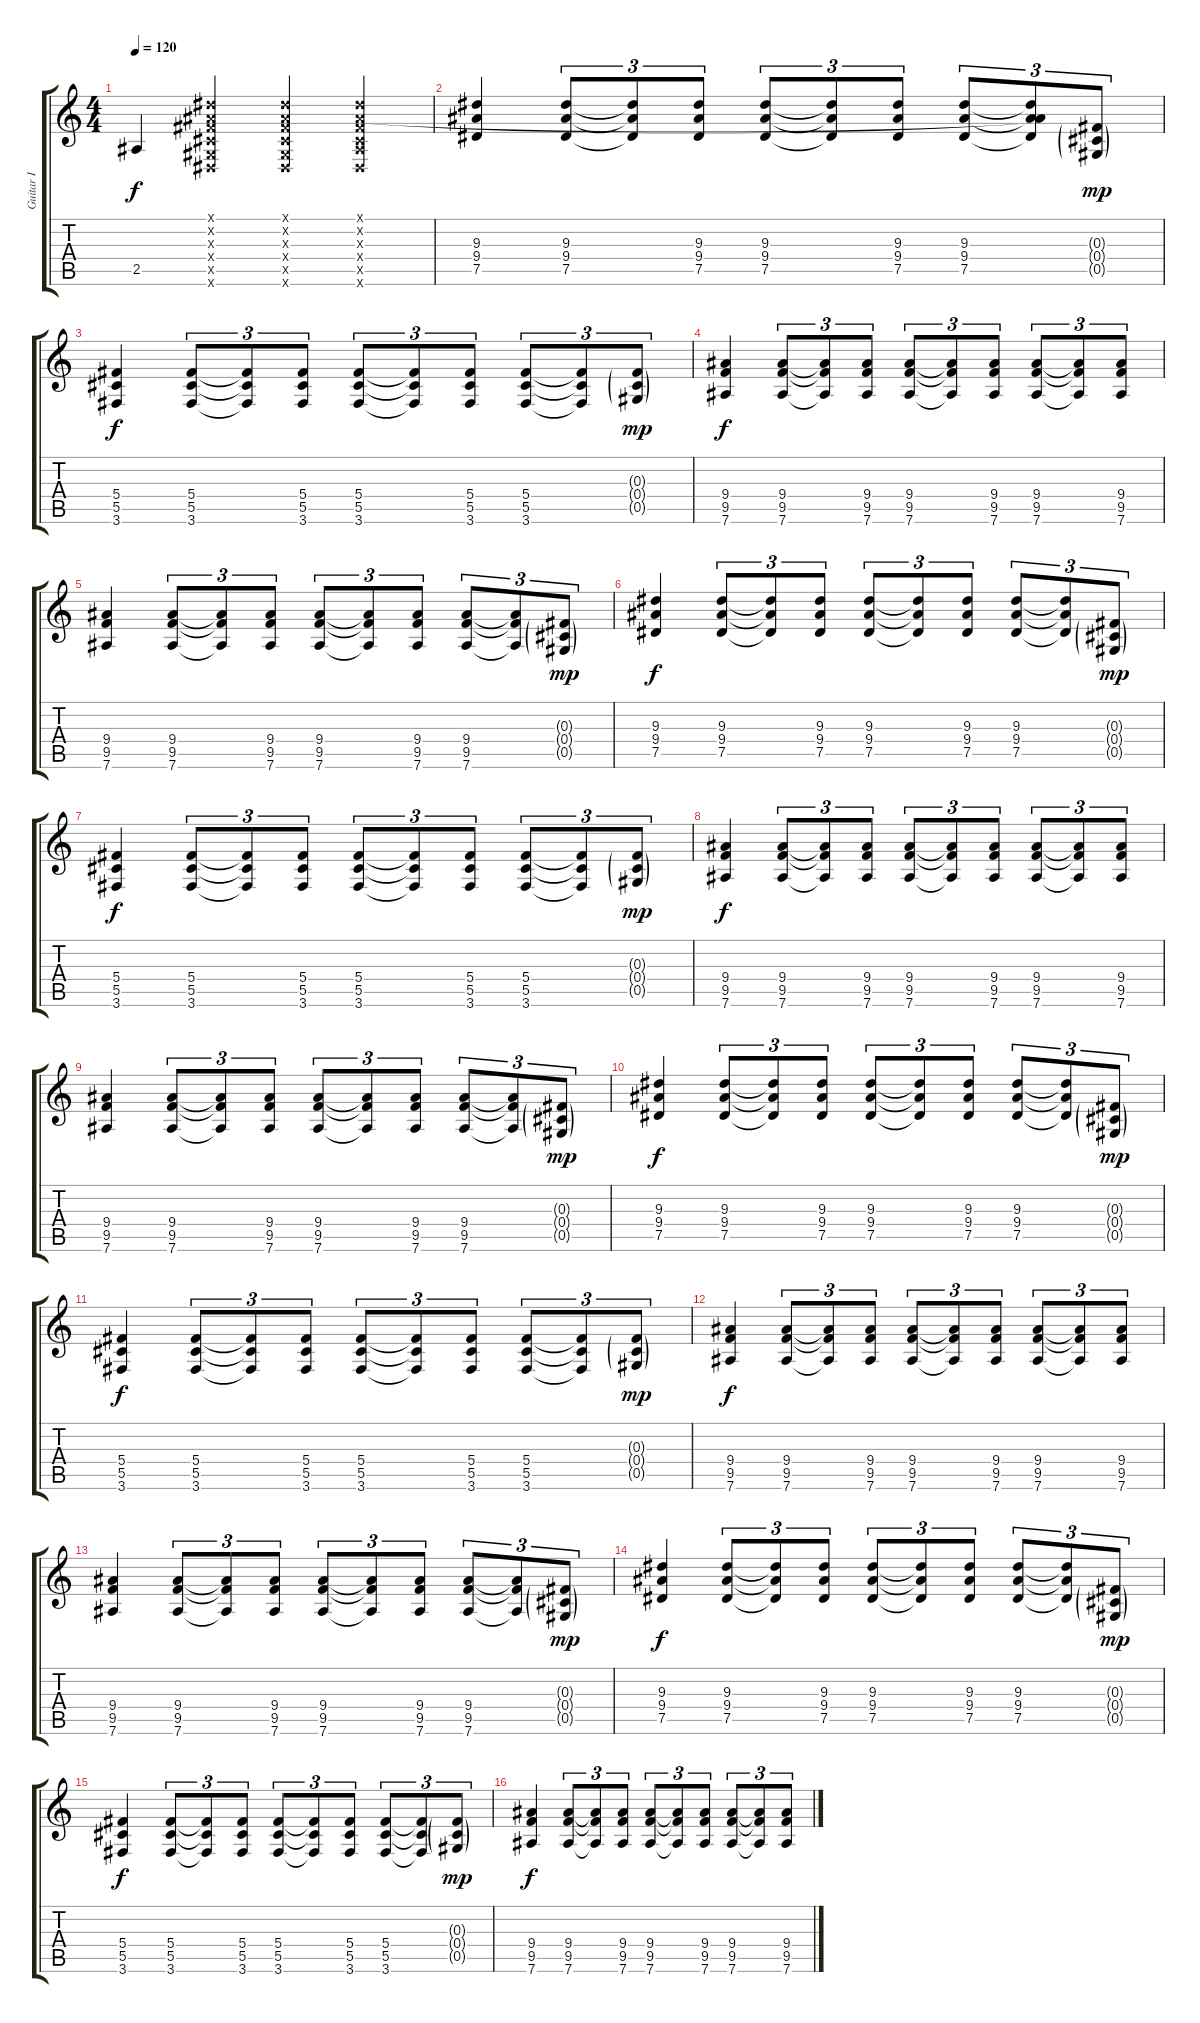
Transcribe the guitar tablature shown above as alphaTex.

\track ("Guitar I" "Guitar I") {instrument acousticguitarsteel}
\staff {score tabs}
\tuning (Eb4 Bb3 Gb3 Db3 Ab2 Eb2) {hide}
\ts (4 4)
\tempo 120
\clef g2
\ks c
2.5.4{dy f} (0.1{x} 0.2{x} 0.3{x} 0.4{x} 0.5{x} 0.6{x}).4 (0.1{x} 0.2{x} 0.3{x} 0.4{x} 0.5{x} 0.6{x}).4 (0.1{x} 0.2{x} 0.3{x} 0.4{x} 2.5{x} 0.6{x}).4 |
(9.3 9.4 7.5).4 (9.3 9.4 7.5).8{tu (3 2)} (9.3{t} 9.4{t} 7.5{t}).8{tu (3 2)} (9.3 9.4 7.5).8{tu (3 2)} (9.3 9.4 7.5).8{tu (3 2)} (9.3{t} 9.4{t} 7.5{t}).8{tu (3 2)} (9.3 9.4 7.5).8{tu (3 2)} (9.3 9.4 7.5).8{tu (3 2)} (0.2{t} 9.3{t} 9.4{t} 7.5{t}).8{tu (3 2)} (0.3{g} 0.4{g} 0.5{g}).8{tu (3 2) dy mp} |
(5.4 5.5 3.6).4{dy f} (5.4 5.5 3.6).8{tu (3 2)} (5.4{t} 5.5{t} 3.6{t}).8{tu (3 2)} (5.4 5.5 3.6).8{tu (3 2)} (5.4 5.5 3.6).8{tu (3 2)} (5.4{t} 5.5{t} 3.6{t}).8{tu (3 2)} (5.4 5.5 3.6).8{tu (3 2)} (5.4 5.5 3.6).8{tu (3 2)} (5.4{t} 5.5{t} 3.6{t}).8{tu (3 2)} (0.3{g} 0.4{g} 0.5{g}).8{tu (3 2) dy mp} |
(9.4 9.5 7.6).4{dy f} (9.4 9.5 7.6).8{tu (3 2)} (9.4{t} 9.5{t} 7.6{t}).8{tu (3 2)} (9.4 9.5 7.6).8{tu (3 2)} (9.4 9.5 7.6).8{tu (3 2)} (9.4{t} 9.5{t} 7.6{t}).8{tu (3 2)} (9.4 9.5 7.6).8{tu (3 2)} (9.4 9.5 7.6).8{tu (3 2)} (9.4{t} 9.5{t} 7.6{t}).8{tu (3 2)} (9.4 9.5 7.6).8{tu (3 2)} |
(9.4 9.5 7.6).4 (9.4 9.5 7.6).8{tu (3 2)} (9.4{t} 9.5{t} 7.6{t}).8{tu (3 2)} (9.4 9.5 7.6).8{tu (3 2)} (9.4 9.5 7.6).8{tu (3 2)} (9.4{t} 9.5{t} 7.6{t}).8{tu (3 2)} (9.4 9.5 7.6).8{tu (3 2)} (9.4 9.5 7.6).8{tu (3 2)} (9.4{t} 9.5{t} 7.6{t}).8{tu (3 2)} (0.3{g} 0.4{g} 0.5{g}).8{tu (3 2) dy mp} |
(9.3 9.4 7.5).4{dy f} (9.3 9.4 7.5).8{tu (3 2)} (9.3{t} 9.4{t} 7.5{t}).8{tu (3 2)} (9.3 9.4 7.5).8{tu (3 2)} (9.3 9.4 7.5).8{tu (3 2)} (9.3{t} 9.4{t} 7.5{t}).8{tu (3 2)} (9.3 9.4 7.5).8{tu (3 2)} (9.3 9.4 7.5).8{tu (3 2)} (9.3{t} 9.4{t} 7.5{t}).8{tu (3 2)} (0.3{g} 0.4{g} 0.5{g}).8{tu (3 2) dy mp} |
(5.4 5.5 3.6).4{dy f} (5.4 5.5 3.6).8{tu (3 2)} (5.4{t} 5.5{t} 3.6{t}).8{tu (3 2)} (5.4 5.5 3.6).8{tu (3 2)} (5.4 5.5 3.6).8{tu (3 2)} (5.4{t} 5.5{t} 3.6{t}).8{tu (3 2)} (5.4 5.5 3.6).8{tu (3 2)} (5.4 5.5 3.6).8{tu (3 2)} (5.4{t} 5.5{t} 3.6{t}).8{tu (3 2)} (0.3{g} 0.4{g} 0.5{g}).8{tu (3 2) dy mp} |
(9.4 9.5 7.6).4{dy f} (9.4 9.5 7.6).8{tu (3 2)} (9.4{t} 9.5{t} 7.6{t}).8{tu (3 2)} (9.4 9.5 7.6).8{tu (3 2)} (9.4 9.5 7.6).8{tu (3 2)} (9.4{t} 9.5{t} 7.6{t}).8{tu (3 2)} (9.4 9.5 7.6).8{tu (3 2)} (9.4 9.5 7.6).8{tu (3 2)} (9.4{t} 9.5{t} 7.6{t}).8{tu (3 2)} (9.4 9.5 7.6).8{tu (3 2)} |
(9.4 9.5 7.6).4 (9.4 9.5 7.6).8{tu (3 2)} (9.4{t} 9.5{t} 7.6{t}).8{tu (3 2)} (9.4 9.5 7.6).8{tu (3 2)} (9.4 9.5 7.6).8{tu (3 2)} (9.4{t} 9.5{t} 7.6{t}).8{tu (3 2)} (9.4 9.5 7.6).8{tu (3 2)} (9.4 9.5 7.6).8{tu (3 2)} (9.4{t} 9.5{t} 7.6{t}).8{tu (3 2)} (0.3{g} 0.4{g} 0.5{g}).8{tu (3 2) dy mp} |
(9.3 9.4 7.5).4{dy f} (9.3 9.4 7.5).8{tu (3 2)} (9.3{t} 9.4{t} 7.5{t}).8{tu (3 2)} (9.3 9.4 7.5).8{tu (3 2)} (9.3 9.4 7.5).8{tu (3 2)} (9.3{t} 9.4{t} 7.5{t}).8{tu (3 2)} (9.3 9.4 7.5).8{tu (3 2)} (9.3 9.4 7.5).8{tu (3 2)} (9.3{t} 9.4{t} 7.5{t}).8{tu (3 2)} (0.3{g} 0.4{g} 0.5{g}).8{tu (3 2) dy mp} |
(5.4 5.5 3.6).4{dy f} (5.4 5.5 3.6).8{tu (3 2)} (5.4{t} 5.5{t} 3.6{t}).8{tu (3 2)} (5.4 5.5 3.6).8{tu (3 2)} (5.4 5.5 3.6).8{tu (3 2)} (5.4{t} 5.5{t} 3.6{t}).8{tu (3 2)} (5.4 5.5 3.6).8{tu (3 2)} (5.4 5.5 3.6).8{tu (3 2)} (5.4{t} 5.5{t} 3.6{t}).8{tu (3 2)} (0.3{g} 0.4{g} 0.5{g}).8{tu (3 2) dy mp} |
(9.4 9.5 7.6).4{dy f} (9.4 9.5 7.6).8{tu (3 2)} (9.4{t} 9.5{t} 7.6{t}).8{tu (3 2)} (9.4 9.5 7.6).8{tu (3 2)} (9.4 9.5 7.6).8{tu (3 2)} (9.4{t} 9.5{t} 7.6{t}).8{tu (3 2)} (9.4 9.5 7.6).8{tu (3 2)} (9.4 9.5 7.6).8{tu (3 2)} (9.4{t} 9.5{t} 7.6{t}).8{tu (3 2)} (9.4 9.5 7.6).8{tu (3 2)} |
(9.4 9.5 7.6).4 (9.4 9.5 7.6).8{tu (3 2)} (9.4{t} 9.5{t} 7.6{t}).8{tu (3 2)} (9.4 9.5 7.6).8{tu (3 2)} (9.4 9.5 7.6).8{tu (3 2)} (9.4{t} 9.5{t} 7.6{t}).8{tu (3 2)} (9.4 9.5 7.6).8{tu (3 2)} (9.4 9.5 7.6).8{tu (3 2)} (9.4{t} 9.5{t} 7.6{t}).8{tu (3 2)} (0.3{g} 0.4{g} 0.5{g}).8{tu (3 2) dy mp} |
(9.3 9.4 7.5).4{dy f} (9.3 9.4 7.5).8{tu (3 2)} (9.3{t} 9.4{t} 7.5{t}).8{tu (3 2)} (9.3 9.4 7.5).8{tu (3 2)} (9.3 9.4 7.5).8{tu (3 2)} (9.3{t} 9.4{t} 7.5{t}).8{tu (3 2)} (9.3 9.4 7.5).8{tu (3 2)} (9.3 9.4 7.5).8{tu (3 2)} (9.3{t} 9.4{t} 7.5{t}).8{tu (3 2)} (0.3{g} 0.4{g} 0.5{g}).8{tu (3 2) dy mp} |
(5.4 5.5 3.6).4{dy f} (5.4 5.5 3.6).8{tu (3 2)} (5.4{t} 5.5{t} 3.6{t}).8{tu (3 2)} (5.4 5.5 3.6).8{tu (3 2)} (5.4 5.5 3.6).8{tu (3 2)} (5.4{t} 5.5{t} 3.6{t}).8{tu (3 2)} (5.4 5.5 3.6).8{tu (3 2)} (5.4 5.5 3.6).8{tu (3 2)} (5.4{t} 5.5{t} 3.6{t}).8{tu (3 2)} (0.3{g} 0.4{g} 0.5{g}).8{tu (3 2) dy mp} |
(9.4 9.5 7.6).4{dy f} (9.4 9.5 7.6).8{tu (3 2)} (9.4{t} 9.5{t} 7.6{t}).8{tu (3 2)} (9.4 9.5 7.6).8{tu (3 2)} (9.4 9.5 7.6).8{tu (3 2)} (9.4{t} 9.5{t} 7.6{t}).8{tu (3 2)} (9.4 9.5 7.6).8{tu (3 2)} (9.4 9.5 7.6).8{tu (3 2)} (9.4{t} 9.5{t} 7.6{t}).8{tu (3 2)} (9.4 9.5 7.6).8{tu (3 2)}
